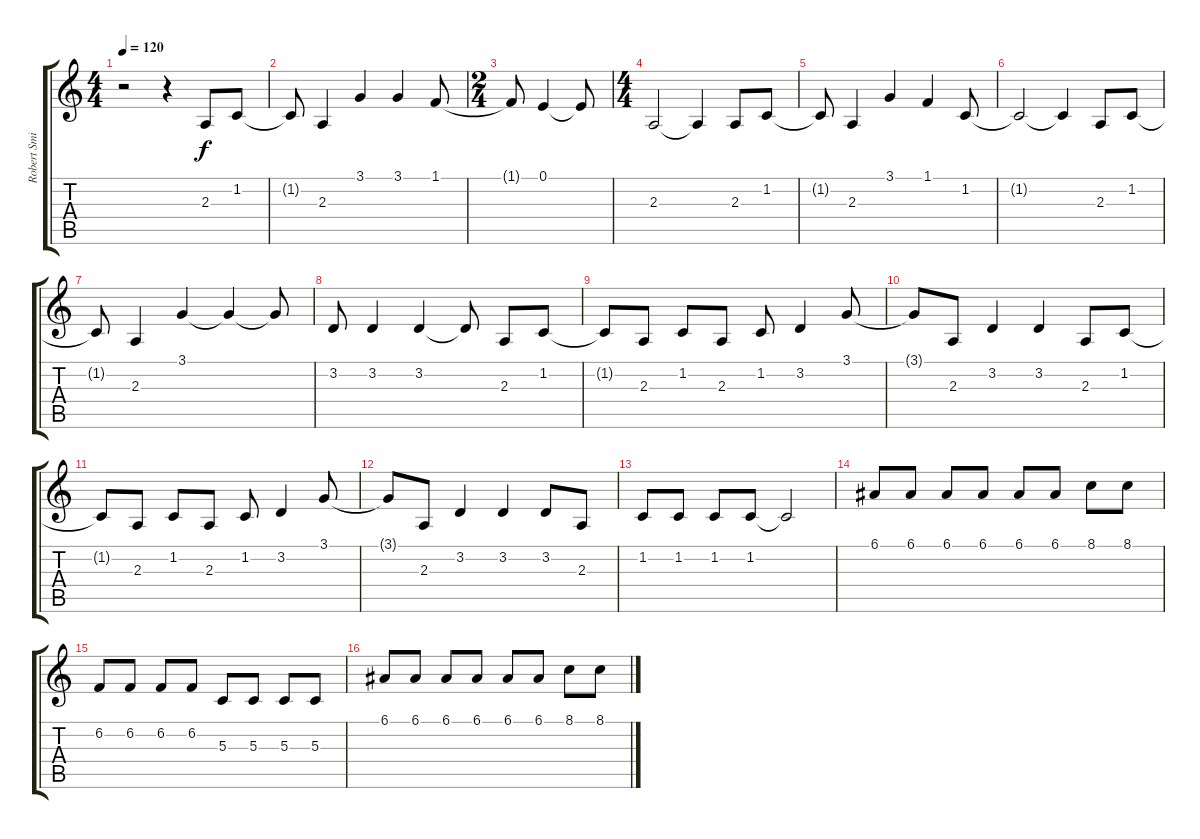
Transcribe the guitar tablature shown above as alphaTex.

\track ("Robert Smith (Voz)" "Robert Smi") {instrument violin}
\staff {score tabs}
\tuning (E4 B3 G3 D3 A2 E2) {hide}
\ts (4 4)
\tempo 120
\clef g2
\ks c
r.2{dy f} r.4 2.3.8 1.2.8 |
1.2{t}.8 2.3.4 3.1.4 3.1.4 1.1.8 |
\ts (2 4)
1.1{t}.8 0.1.4 0.1{t}.8 |
\ts (4 4)
2.3.2 2.3{t}.4 2.3.8 1.2.8 |
1.2{t}.8 2.3.4 3.1.4 1.1.4 1.2.8 |
1.2{t}.2 1.2{t}.4 2.3.8 1.2.8 |
1.2{t}.8 2.3.4 3.1.4 3.1{t}.4 3.1{t}.8 |
3.2.8 3.2.4 3.2.4 3.2{t}.8 2.3.8 1.2.8 |
1.2{t}.8 2.3.8 1.2.8 2.3.8 1.2.8 3.2.4 3.1.8 |
3.1{t}.8 2.3.8 3.2.4 3.2.4 2.3.8 1.2.8 |
1.2{t}.8 2.3.8 1.2.8 2.3.8 1.2.8 3.2.4 3.1.8 |
3.1{t}.8 2.3.8 3.2.4 3.2.4 3.2.8 2.3.8 |
1.2.8 1.2.8 1.2.8 1.2.8 1.2{t}.2 |
6.1.8 6.1.8 6.1.8 6.1.8 6.1.8 6.1.8 8.1.8 8.1.8 |
6.2.8 6.2.8 6.2.8 6.2.8 5.3.8 5.3.8 5.3.8 5.3.8 |
6.1.8 6.1.8 6.1.8 6.1.8 6.1.8 6.1.8 8.1.8 8.1.8
